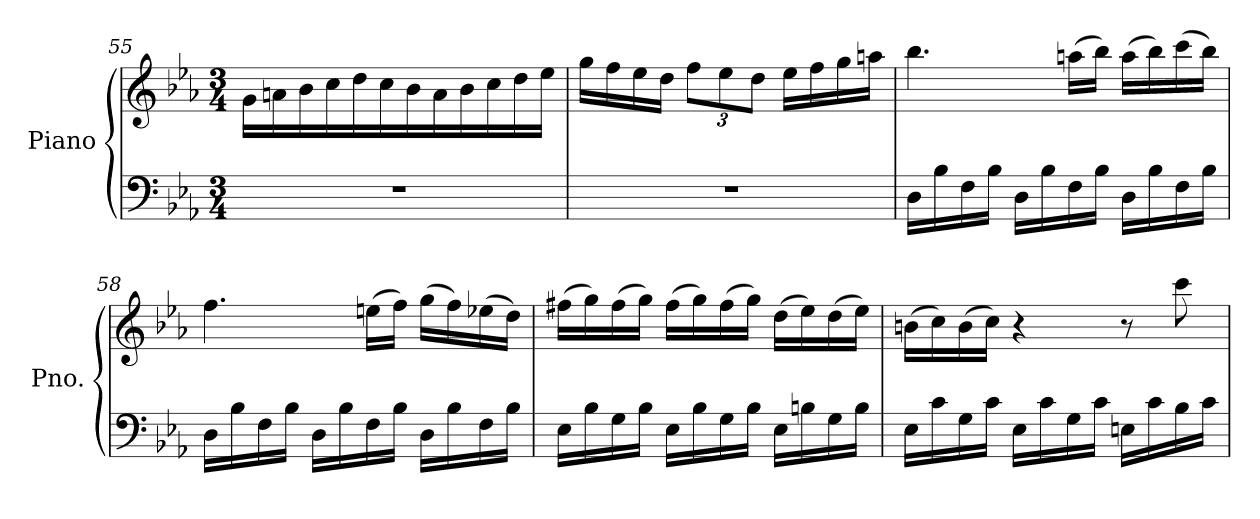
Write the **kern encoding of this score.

**kern	**kern
*part1	*part1
*staff2	*staff1
*I"Piano	*
*I'Pno.	*
!!LO:LB:g=z
*clefF4	*clefG2
*k[b-e-a-]	*k[b-e-a-]
*M3/4	*M3/4
=55	=55
2.r	16g\LL
.	16an\
.	16b-\
.	16cc\
.	16dd\
.	16cc\
.	16b-\
.	16a\
.	16b-\
.	16cc\
.	16dd\
.	16ee-\JJ
=56	=56
2.r	16gg\LL
.	16ff\
.	16ee-\
.	16dd\JJ
*	*Xbrackettup
.	12ff\L
.	12ee-\
.	12dd\J
.	16ee-\LL
.	16ff\
.	16gg\
.	16aan\JJ
=57	=57
16D\LL	4.bb-\
16B-\	.
16F\	.
16B-\JJ	.
16D\LL	.
16B-\	.
16F\	(>16aan\LL
16B-\JJ	16bb-\JJ)
16D\LL	(>16aa\LL
16B-\	16bb-\)
16F\	(>16ccc\
16B-\JJ	16bb-\JJ)
!!LO:LB:g=z
=58	=58
16D\LL	4.ff\
16B-\	.
16F\	.
16B-\JJ	.
16D\LL	.
16B-\	.
16F\	(>16een\LL
16B-\JJ	16ff\JJ)
16D\LL	(>16gg\LL
16B-\	16ff\)
16F\	(>16ee-X\
16B-\JJ	16dd\JJ)
!!LO:PB:g=z
=59	=59
16E-\LL	(>16ff#X\LL
16B-\	16gg\)
16G\	(>16ff#\
16B-\JJ	16gg\JJ)
16E-\LL	(>16ff#\LL
16B-\	16gg\)
16G\	(>16ff#\
16B-\JJ	16gg\JJ)
16E-\LL	(>16dd\LL
16Bn\	16ee-\)
16G\	(>16dd\
16B\JJ	16ee-\JJ)
=60	=60
16E-\LL	(>16bn\LL
16c\	16cc\)
16G\	(>16b\
16c\JJ	16cc\JJ)
16E-\LL	4r
16c\	.
16G\	.
16c\JJ	.
16En\LL	8r
16c\	.
16B-\	8ccc\
16c\JJ	.
=	=
*-	*-
